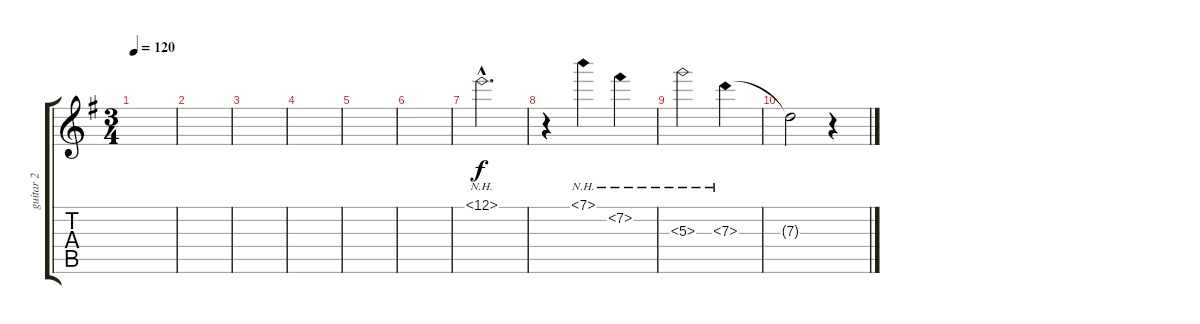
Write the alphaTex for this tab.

\track ("guitar 2" "guitar 2") {instrument overdrivenguitar}
\staff {score tabs}
\tuning (E4 B3 G3 D3 A2 E2) {hide}
\ts (3 4)
\tempo 120
\clef g2
\ks g
|
|
|
|
|
|
12.1{nh hac}.2{d} |
r.4 7.1{nh}.4 7.2{nh}.4 |
5.3{nh}.2 7.3{nh}.4 |
7.3{t}.2 r.4
